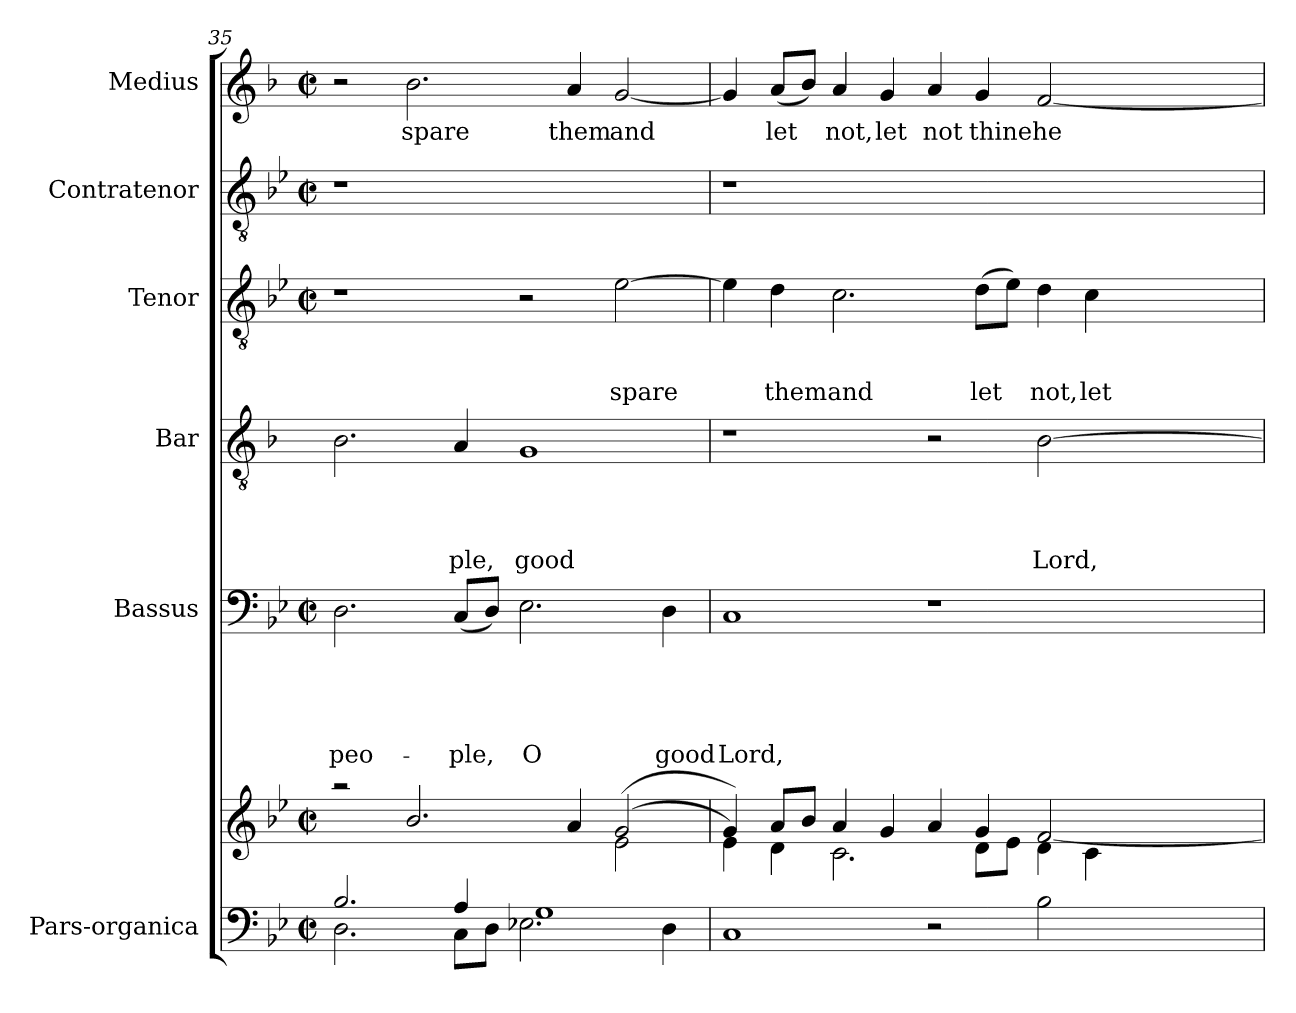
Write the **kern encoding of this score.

**kern	**kern	**kern	**text	**text	**text	**text	**text	**kern	**text	**text	**text	**text	**kern	**text	**text	**text	**kern	**kern	**text
*part6	*part6	*part5	*part5	*part5	*part5	*part5	*part5	*part4	*part4	*part4	*part4	*part4	*part3	*part3	*part3	*part3	*part2	*part1	*part1
*staff7	*staff6	*staff5	*staff5	*staff5	*staff5	*staff5	*staff5	*staff4	*staff4	*staff4	*staff4	*staff4	*staff3	*staff3	*staff3	*staff3	*staff2	*staff1	*staff1
*I"Pars-organica	*	*I"Bassus	*	*	*	*	*	*I"Bar	*	*	*	*	*I"Tenor	*	*	*	*I"Contratenor	*I"Medius	*
*	*	*I'B	*	*	*	*	*	*I'Bar	*	*	*	*	*I'T	*	*	*	*	*I'M	*
*clefF4	*clefG2	*clefF4	*	*	*	*	*	*clefGv2	*	*	*	*	*clefGv2	*	*	*	*clefGv2	*clefG2	*
*	*	*	*	*	*	*	*	*ITrd-3c-5	*	*	*	*	*ITrd-3c-5	*	*	*	*	*ITrd-3c-5	*
*k[b-e-]	*k[b-e-]	*k[b-e-]	*	*	*	*	*	*k[b-e-]	*	*	*	*	*k[b-e-a-]	*	*	*	*k[b-e-]	*k[b-e-]	*
*B-:	*B-:	*B-:	*	*	*	*	*	*B-:	*	*	*	*	*E-:	*	*	*	*B-:	*B-:	*
*M2/2	*M2/2	*M2/2	*	*	*	*	*	*	*	*	*	*	*M2/2	*	*	*	*M2/2	*M2/2	*
*met(c|)	*met(c|)	*met(c|)	*	*	*	*	*	*	*	*	*	*	*met(c|)	*	*	*	*met(c|)	*met(c|)	*
=35	=35	=35	=35	=35	=35	=35	=35	=35	=35	=35	=35	=35	=35	=35	=35	=35	=35	=35	=35
*^	*^	*	*	*	*	*	*	*	*	*	*	*	*	*	*	*	*	*	*
!	!	!	!	!	!	!	!	!	!LO:LY:b	!	!	!	!	!	!	!	!	!	!	!	!
2.B-/	2.D\	2raa	1.ryy	2.D\	.	.	.	.	peo-	2.e-\	.	.	.	.	1r	.	.	.	1r	2r	.
!	!	!	!	!	!	!	!	!	!	!	!	!	!	!	!	!	!	!	!	!	!LO:LY:b
.	.	2.b-/	.	.	.	.	.	.	.	.	.	.	.	.	.	.	.	.	.	2.ee-\	spare
!	!	!	!	!	!	!	!	!	!LO:LY:b	!	!	!	!	!LO:LY:b	!	!	!	!	!	!	!
8C\L	4A/	.	.	(<8C/L	.	.	.	.	-ple,	4d/	.	.	.	-ple,	.	.	.	.	.	.	.
8D\J	.	.	.	8D/J)	.	.	.	.	.	.	.	.	.	.	.	.	.	.	.	.	.
!	!	!	!	!	!	!	!	!	!LO:LY:b	!	!	!	!	!LO:LY:b	!	!	!	!	!	!	!
2.E-X\	1G	.	.	2.E-\	.	.	.	.	O	1c	.	.	.	good	2r	.	.	.	1ryy	.	.
!	!	!	!	!	!	!	!	!	!	!	!	!	!	!	!	!	!	!	!	!	!LO:LY:b
.	.	4a/	.	.	.	.	.	.	.	.	.	.	.	.	.	.	.	.	.	4dd/	them
!	!	!	!	!	!	!	!	!	!	!	!	!	!	!	!	!	!	!LO:LY:b	!	!	!LO:LY:b
.	.	(2g/	(<2e-\	.	.	.	.	.	.	.	.	.	.	.	[>2a-\	.	.	spare	.	[<2cc/	and
!	!	!	!	!	!	!	!	!	!LO:LY:b	!	!	!	!	!	!	!	!	!	!	!	!
4D\	.	.	.	4D\	.	.	.	.	good	.	.	.	.	.	.	.	.	.	.	.	.
*v	*v	*	*	*	*	*	*	*	*	*	*	*	*	*	*	*	*	*	*	*	*
=36	=36	=36	=36	=36	=36	=36	=36	=36	=36	=36	=36	=36	=36	=36	=36	=36	=36	=36	=36	=36
!	!	!	!	!	!	!	!	!LO:LY:b	!	!	!	!	!	!	!	!	!	!	!	!
1C	4e-\)	4g/)	1C	.	.	.	.	Lord,	1r	.	.	.	.	4a-\]	.	.	.	1r	4cc/]	.
!	!	!	!	!	!	!	!	!	!	!	!	!	!	!	!	!	!LO:LY:b	!	!	!LO:LY:b
.	8a/L	4d\	.	.	.	.	.	.	.	.	.	.	.	4g\	.	.	them	.	(<8dd/L	let
.	8b-/J	.	.	.	.	.	.	.	.	.	.	.	.	.	.	.	.	.	8ee-/J)	.
!	!	!	!	!	!	!	!	!	!	!	!	!	!	!	!	!	!LO:LY:b	!	!	!LO:LY:b
.	4a/	2.c\	.	.	.	.	.	.	.	.	.	.	.	2.f\	.	.	and	.	4dd/	not,
!	!	!	!	!	!	!	!	!	!	!	!	!	!	!	!	!	!	!	!	!LO:LY:b
.	4g/	.	.	.	.	.	.	.	.	.	.	.	.	.	.	.	.	.	4cc/	let
!	!	!	!	!	!	!	!	!	!	!	!	!	!	!	!	!	!	!	!	!LO:LY:b
2r	4a/	.	1r	.	.	.	.	.	2r	.	.	.	.	.	.	.	.	1ryy	4dd/	not
!	!	!	!	!	!	!	!	!	!	!	!	!	!	!	!	!	!LO:LY:b	!	!	!LO:LY:b
.	8d\L	4g/	.	.	.	.	.	.	.	.	.	.	.	(>8g\L	.	.	let	.	4cc/	thine
.	8e-\J	.	.	.	.	.	.	.	.	.	.	.	.	8a-\J)	.	.	.	.	.	.
!	!	!	!	!	!	!	!	!	!	!	!	!	!LO:LY:b	!	!	!	!LO:LY:b	!	!	!LO:LY:b
2B-\	4d\	[>2f/	.	.	.	.	.	.	[>2e-\	.	.	.	Lord,	4g\	.	.	not,	.	[>2b-/	he-
!	!	!	!	!	!	!	!	!	!	!	!	!	!	!	!	!	!LO:LY:b	!	!	!
.	4c\	.	.	.	.	.	.	.	.	.	.	.	.	4f\	.	.	let	.	.	.
*	*v	*v	*	*	*	*	*	*	*	*	*	*	*	*	*	*	*	*	*	*
=	=	=	=	=	=	=	=	=	=	=	=	=	=	=	=	=	=	=	=
*-	*-	*-	*-	*-	*-	*-	*-	*-	*-	*-	*-	*-	*-	*-	*-	*-	*-	*-	*-
